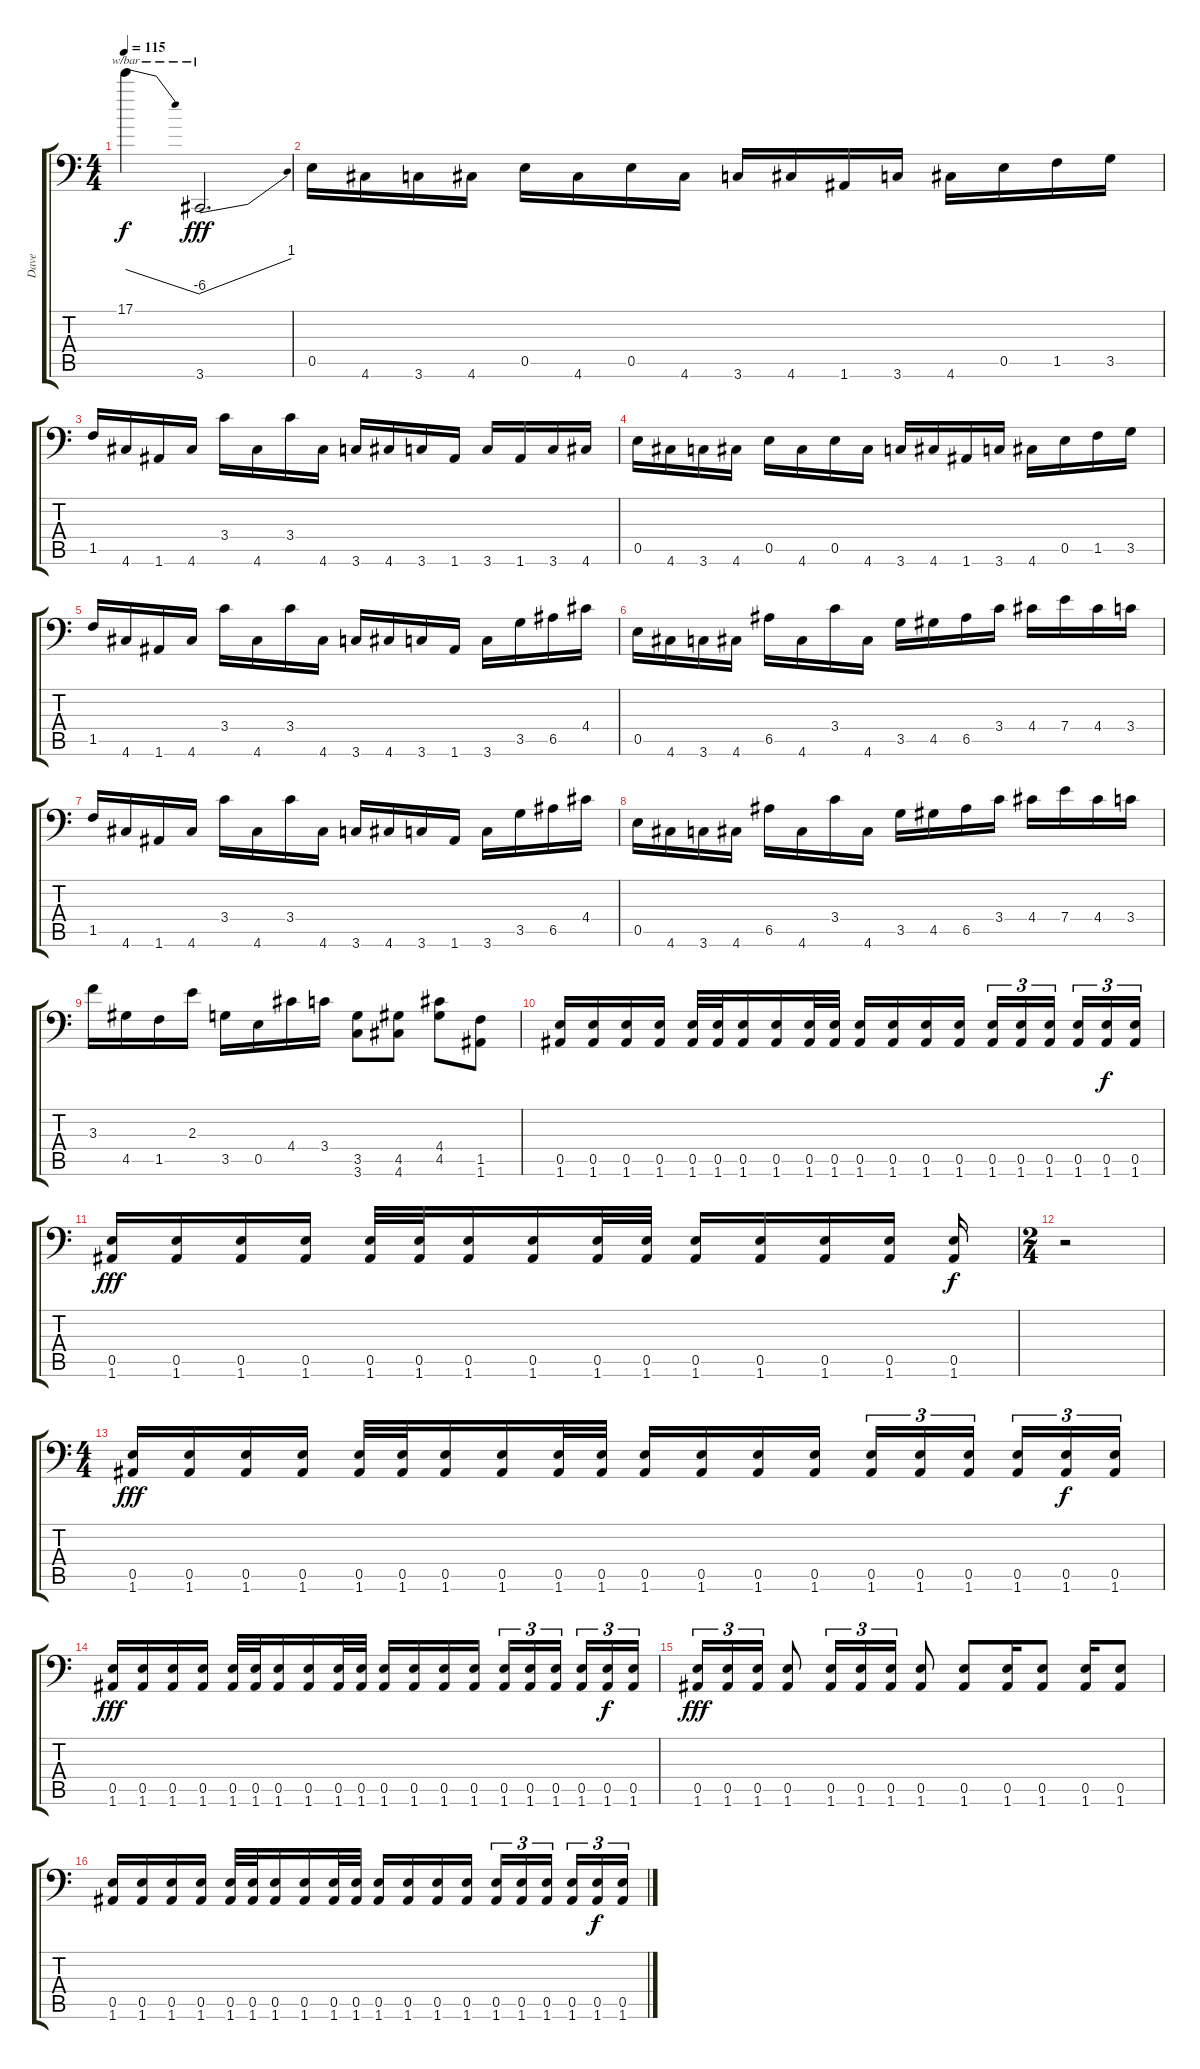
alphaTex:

\track ("Dave" "Dave") {instrument distortionguitar}
\staff {score tabs}
\tuning (B3 Gb3 D3 A2 E2 A1) {hide}
\ts (4 4)
\tempo 115
\clef f4
\ks c
17.1{t}.4{tbe (dive default 0 0 60 -24) dy f} 3.6.2{d tbe (dive default 0 -22 60 4) dy fff} |
0.5.16 4.6.16 3.6.16 4.6.16 0.5.16 4.6.16 0.5.16 4.6.16 3.6.16 4.6.16 1.6.16 3.6.16 4.6.16 0.5.16 1.5.16 3.5.16 |
1.5.16 4.6.16 1.6.16 4.6.16 3.4.16 4.6.16 3.4.16 4.6.16 3.6.16 4.6.16 3.6.16 1.6.16 3.6.16 1.6.16 3.6.16 4.6.16 |
0.5.16 4.6.16 3.6.16 4.6.16 0.5.16 4.6.16 0.5.16 4.6.16 3.6.16 4.6.16 1.6.16 3.6.16 4.6.16 0.5.16 1.5.16 3.5.16 |
1.5.16 4.6.16 1.6.16 4.6.16 3.4.16 4.6.16 3.4.16 4.6.16 3.6.16 4.6.16 3.6.16 1.6.16 3.6.16 3.5.16 6.5.16 4.4.16 |
0.5.16 4.6.16 3.6.16 4.6.16 6.5.16 4.6.16 3.4.16 4.6.16 3.5.16 4.5.16 6.5.16 3.4.16 4.4.16 7.4.16 4.4.16 3.4.16 |
1.5.16 4.6.16 1.6.16 4.6.16 3.4.16 4.6.16 3.4.16 4.6.16 3.6.16 4.6.16 3.6.16 1.6.16 3.6.16 3.5.16 6.5.16 4.4.16 |
0.5.16 4.6.16 3.6.16 4.6.16 6.5.16 4.6.16 3.4.16 4.6.16 3.5.16 4.5.16 6.5.16 3.4.16 4.4.16 7.4.16 4.4.16 3.4.16 |
3.3.16 4.5.16 1.5.16 2.3.16 3.5.16 0.5.16 4.4.16 3.4.16 (3.5 3.6).8 (4.5 4.6).8 (4.4 4.5).8 (1.5 1.6).8 |
(0.5 1.6).16 (0.5 1.6).16 (0.5 1.6).16 (0.5 1.6).16 (0.5 1.6).32 (0.5 1.6).32 (0.5 1.6).16 (0.5 1.6).16 (0.5 1.6).32 (0.5 1.6).32 (0.5 1.6).16 (0.5 1.6).16 (0.5 1.6).16 (0.5 1.6).16 (0.5 1.6).16{tu (3 2)} (0.5 1.6).16{tu (3 2)} (0.5 1.6).16{tu (3 2) beam splitsecondary} (0.5 1.6).16{tu (3 2)} (0.5 1.6).16{tu (3 2) dy f} (0.5 1.6).16{tu (3 2)} |
(0.5 1.6).16{dy fff} (0.5 1.6).16 (0.5 1.6).16 (0.5 1.6).16 (0.5 1.6).32 (0.5 1.6).32 (0.5 1.6).16 (0.5 1.6).16 (0.5 1.6).32 (0.5 1.6).32 (0.5 1.6).16 (0.5 1.6).16 (0.5 1.6).16 (0.5 1.6).16 (0.5 1.6).16{dy f} |
\ts (2 4)
r.2 |
\ts (4 4)
(0.5 1.6).16{dy fff} (0.5 1.6).16 (0.5 1.6).16 (0.5 1.6).16 (0.5 1.6).32 (0.5 1.6).32 (0.5 1.6).16 (0.5 1.6).16 (0.5 1.6).32 (0.5 1.6).32 (0.5 1.6).16 (0.5 1.6).16 (0.5 1.6).16 (0.5 1.6).16 (0.5 1.6).16{tu (3 2)} (0.5 1.6).16{tu (3 2)} (0.5 1.6).16{tu (3 2) beam splitsecondary} (0.5 1.6).16{tu (3 2)} (0.5 1.6).16{tu (3 2) dy f} (0.5 1.6).16{tu (3 2)} |
(0.5 1.6).16{dy fff} (0.5 1.6).16 (0.5 1.6).16 (0.5 1.6).16 (0.5 1.6).32 (0.5 1.6).32 (0.5 1.6).16 (0.5 1.6).16 (0.5 1.6).32 (0.5 1.6).32 (0.5 1.6).16 (0.5 1.6).16 (0.5 1.6).16 (0.5 1.6).16 (0.5 1.6).16{tu (3 2)} (0.5 1.6).16{tu (3 2)} (0.5 1.6).16{tu (3 2) beam splitsecondary} (0.5 1.6).16{tu (3 2)} (0.5 1.6).16{tu (3 2) dy f} (0.5 1.6).16{tu (3 2)} |
(0.5 1.6).16{tu (3 2) dy fff} (0.5 1.6).16{tu (3 2)} (0.5 1.6).16{tu (3 2)} (0.5 1.6).8 (0.5 1.6).16{tu (3 2)} (0.5 1.6).16{tu (3 2)} (0.5 1.6).16{tu (3 2)} (0.5 1.6).8 (0.5 1.6).8 (0.5 1.6).16 (0.5 1.6).8 (0.5 1.6).16 (0.5 1.6).8 |
(0.5 1.6).16 (0.5 1.6).16 (0.5 1.6).16 (0.5 1.6).16 (0.5 1.6).32 (0.5 1.6).32 (0.5 1.6).16 (0.5 1.6).16 (0.5 1.6).32 (0.5 1.6).32 (0.5 1.6).16 (0.5 1.6).16 (0.5 1.6).16 (0.5 1.6).16 (0.5 1.6).16{tu (3 2)} (0.5 1.6).16{tu (3 2)} (0.5 1.6).16{tu (3 2) beam splitsecondary} (0.5 1.6).16{tu (3 2)} (0.5 1.6).16{tu (3 2) dy f} (0.5 1.6).16{tu (3 2)}
